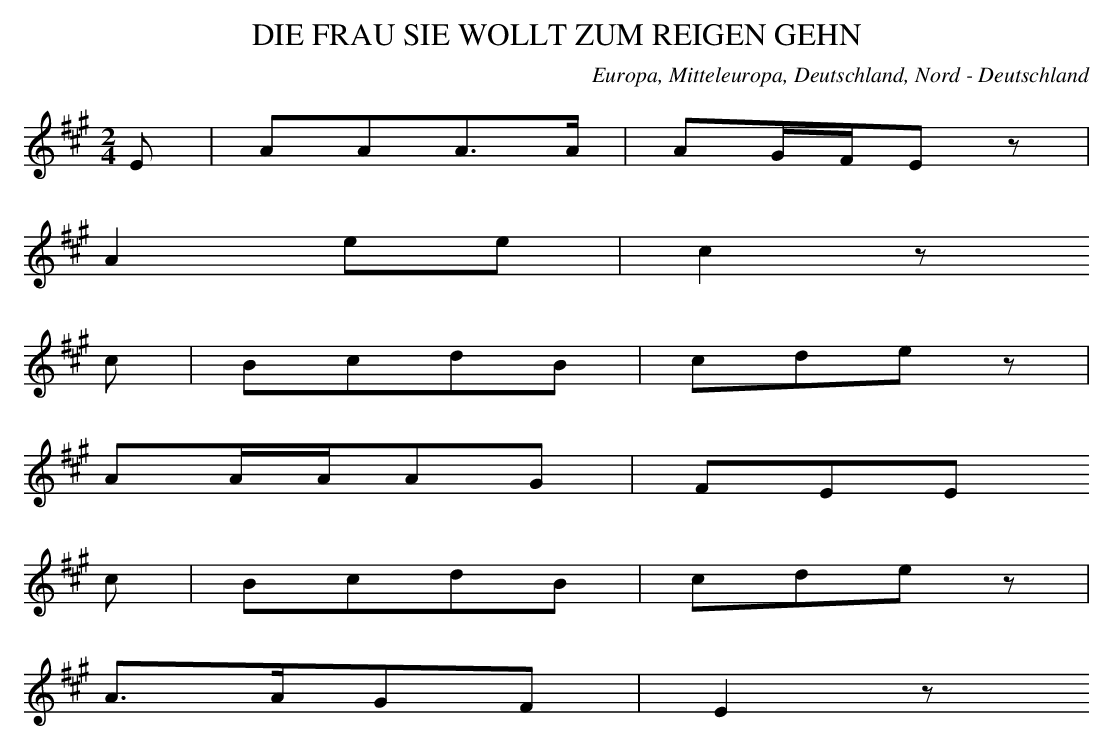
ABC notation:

X:1
T: DIE FRAU SIE WOLLT ZUM REIGEN GEHN
O: Europa, Mitteleuropa, Deutschland, Nord - Deutschland
M: 2/4
L: 1/16
K: A
E2 | A2A2A3A | A2GFE2z2 |
A4e2e2 | c4z2
c2 | B2c2d2B2 | c2d2e2z2 |
A2AAA2G2 | F2E2E2
c2 | B2c2d2B2 | c2d2e2z2 |
A3AG2F2 | E4z2
